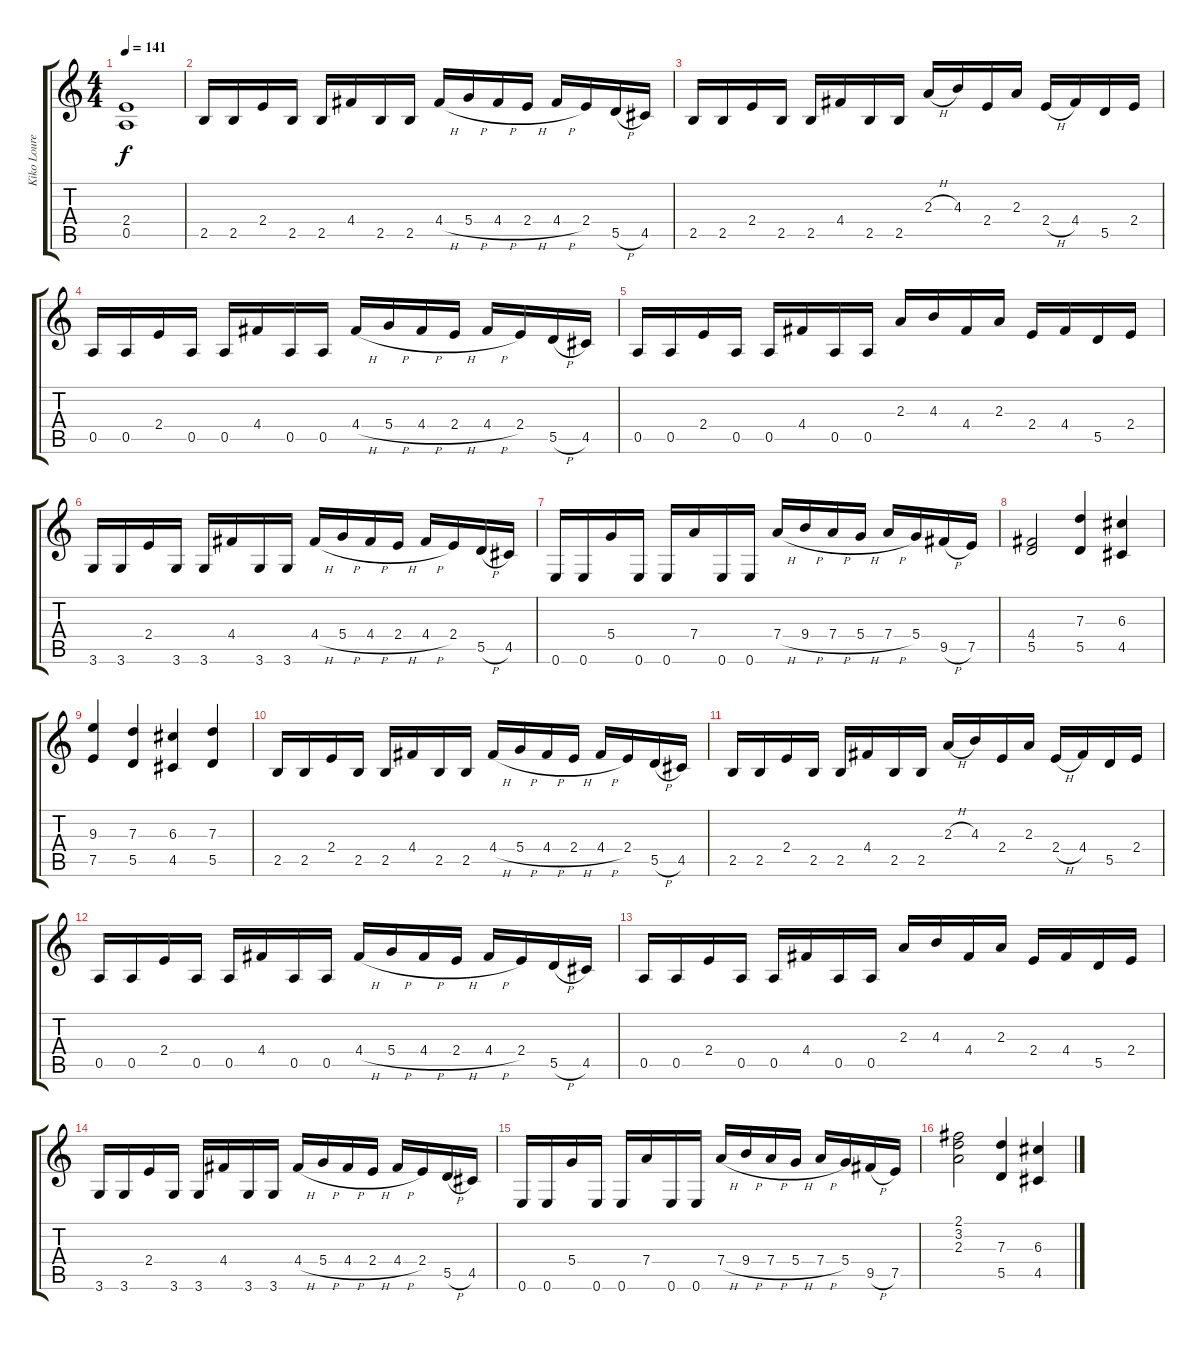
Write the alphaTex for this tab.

\track ("Kiko Loureiro" "Kiko Loure") {instrument overdrivenguitar}
\staff {score tabs}
\tuning (E4 B3 G3 D3 A2 E2) {hide}
\ts (4 4)
\tempo 141
\clef g2
\ks c
(2.4 0.5).1{dy f} |
2.5.16 2.5.16 2.4.16 2.5.16 2.5.16 4.4.16 2.5.16 2.5.16 4.4{h}.16 5.4{h}.16 4.4{h}.16 2.4{h}.16 4.4{h}.16 2.4.16 5.5{h}.16 4.5.16 |
2.5.16 2.5.16 2.4.16 2.5.16 2.5.16 4.4.16 2.5.16 2.5.16 2.3{h}.16 4.3.16 2.4.16 2.3.16 2.4{h}.16 4.4.16 5.5.16 2.4.16 |
0.5.16 0.5.16 2.4.16 0.5.16 0.5.16 4.4.16 0.5.16 0.5.16 4.4{h}.16 5.4{h}.16 4.4{h}.16 2.4{h}.16 4.4{h}.16 2.4.16 5.5{h}.16 4.5.16 |
0.5.16 0.5.16 2.4.16 0.5.16 0.5.16 4.4.16 0.5.16 0.5.16 2.3.16 4.3.16 4.4.16 2.3.16 2.4.16 4.4.16 5.5.16 2.4.16 |
3.6.16 3.6.16 2.4.16 3.6.16 3.6.16 4.4.16 3.6.16 3.6.16 4.4{h}.16 5.4{h}.16 4.4{h}.16 2.4{h}.16 4.4{h}.16 2.4.16 5.5{h}.16 4.5.16 |
0.6.16 0.6.16 5.4.16 0.6.16 0.6.16 7.4.16 0.6.16 0.6.16 7.4{h}.16 9.4{h}.16 7.4{h}.16 5.4{h}.16 7.4{h}.16 5.4.16 9.5{h}.16 7.5.16 |
(4.4 5.5).2 (7.3 5.5).4 (6.3 4.5).4 |
(9.3 7.5).4 (7.3 5.5).4 (6.3 4.5).4 (7.3 5.5).4 |
2.5.16 2.5.16 2.4.16 2.5.16 2.5.16 4.4.16 2.5.16 2.5.16 4.4{h}.16 5.4{h}.16 4.4{h}.16 2.4{h}.16 4.4{h}.16 2.4.16 5.5{h}.16 4.5.16 |
2.5.16 2.5.16 2.4.16 2.5.16 2.5.16 4.4.16 2.5.16 2.5.16 2.3{h}.16 4.3.16 2.4.16 2.3.16 2.4{h}.16 4.4.16 5.5.16 2.4.16 |
0.5.16 0.5.16 2.4.16 0.5.16 0.5.16 4.4.16 0.5.16 0.5.16 4.4{h}.16 5.4{h}.16 4.4{h}.16 2.4{h}.16 4.4{h}.16 2.4.16 5.5{h}.16 4.5.16 |
0.5.16 0.5.16 2.4.16 0.5.16 0.5.16 4.4.16 0.5.16 0.5.16 2.3.16 4.3.16 4.4.16 2.3.16 2.4.16 4.4.16 5.5.16 2.4.16 |
3.6.16 3.6.16 2.4.16 3.6.16 3.6.16 4.4.16 3.6.16 3.6.16 4.4{h}.16 5.4{h}.16 4.4{h}.16 2.4{h}.16 4.4{h}.16 2.4.16 5.5{h}.16 4.5.16 |
0.6.16 0.6.16 5.4.16 0.6.16 0.6.16 7.4.16 0.6.16 0.6.16 7.4{h}.16 9.4{h}.16 7.4{h}.16 5.4{h}.16 7.4{h}.16 5.4.16 9.5{h}.16 7.5.16 |
(2.1 3.2 2.3).2 (7.3 5.5).4 (6.3 4.5).4
